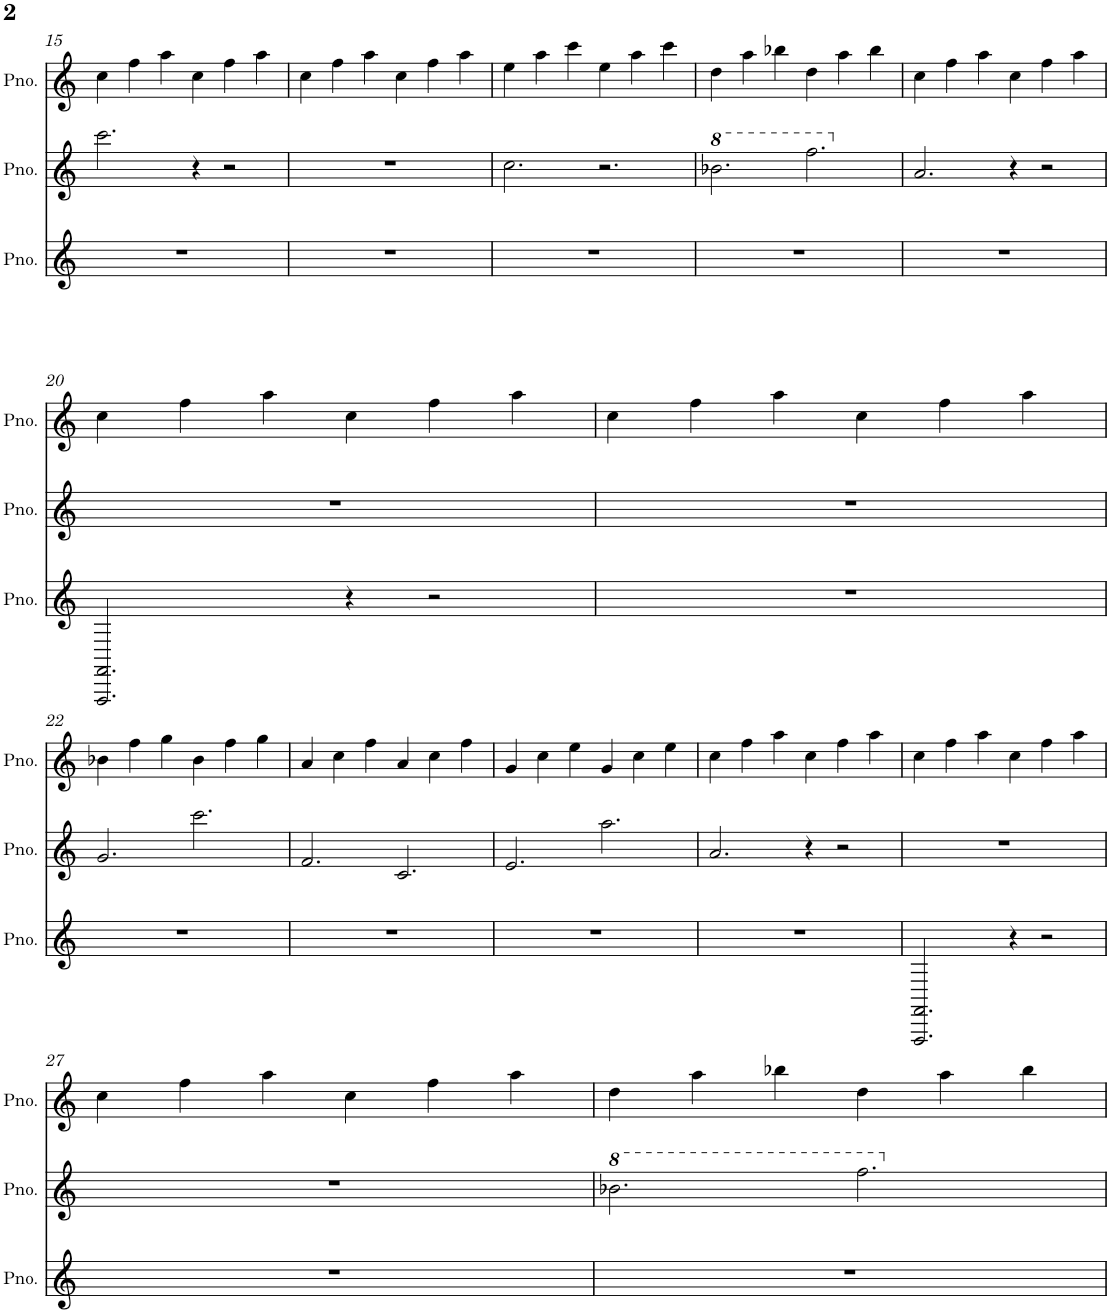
**kern	**kern	**kern
*part3	*part2	*part1
*staff3	*staff2	*staff1
*I"Piano	*I"Piano	*I"Piano
*I'Pno.	*I'Pno.	*I'Pno.
!!LO:PB:g=z
*clefG2	*clefG2	*clefG2
*k[]	*k[]	*k[]
*M6/4	*M6/4	*M6/4
=15	=15	=15
1.r	2.ccc\	4cc\
.	.	4ff\
.	.	4aa\
.	4r	4cc\
.	2r	4ff\
.	.	4aa\
=16	=16	=16
1.r	1.r	4cc\
.	.	4ff\
.	.	4aa\
.	.	4cc\
.	.	4ff\
.	.	4aa\
=17	=17	=17
1.r	2.cc\	4ee\
.	.	4aa\
.	.	4ccc\
.	2.r	4ee\
.	.	4aa\
.	.	4ccc\
=18	=18	=18
*	*8va	*
1.r	2.bb-X\	4dd\
.	.	4aa\
.	.	4bb-X\
.	2.fff\	4dd\
.	.	4aa\
.	.	4bb-\
=19	=19	=19
*	*X8va	*
1.r	2.a/	4cc\
.	.	4ff\
.	.	4aa\
.	4r	4cc\
.	2r	4ff\
.	.	4aa\
!!LO:LB:g=z
=20	=20	=20
2.FFF/ 2.FF/	1.r	4cc\
.	.	4ff\
.	.	4aa\
4r	.	4cc\
2r	.	4ff\
.	.	4aa\
=21	=21	=21
1.r	1.r	4cc\
.	.	4ff\
.	.	4aa\
.	.	4cc\
.	.	4ff\
.	.	4aa\
!!LO:LB:g=z
=22	=22	=22
1.r	2.g/	4b-X\
.	.	4ff\
.	.	4gg\
.	2.ccc\	4b-\
.	.	4ff\
.	.	4gg\
=23	=23	=23
1.r	2.f/	4a/
.	.	4cc\
.	.	4ff\
.	2.c/	4a/
.	.	4cc\
.	.	4ff\
=24	=24	=24
1.r	2.e/	4g/
.	.	4cc\
.	.	4ee\
.	2.aa\	4g/
.	.	4cc\
.	.	4ee\
=25	=25	=25
1.r	2.a/	4cc\
.	.	4ff\
.	.	4aa\
.	4r	4cc\
.	2r	4ff\
.	.	4aa\
=26	=26	=26
2.FFF/ 2.FF/	1.r	4cc\
.	.	4ff\
.	.	4aa\
4r	.	4cc\
2r	.	4ff\
.	.	4aa\
!!LO:LB:g=z
=27	=27	=27
1.r	1.r	4cc\
.	.	4ff\
.	.	4aa\
.	.	4cc\
.	.	4ff\
.	.	4aa\
=28	=28	=28
*	*8va	*
1.r	2.bb-X\	4dd\
.	.	4aa\
.	.	4bb-X\
.	2.fff\	4dd\
.	.	4aa\
.	.	4bb-\
*	*X8va	*
=	=	=
*-	*-	*-
